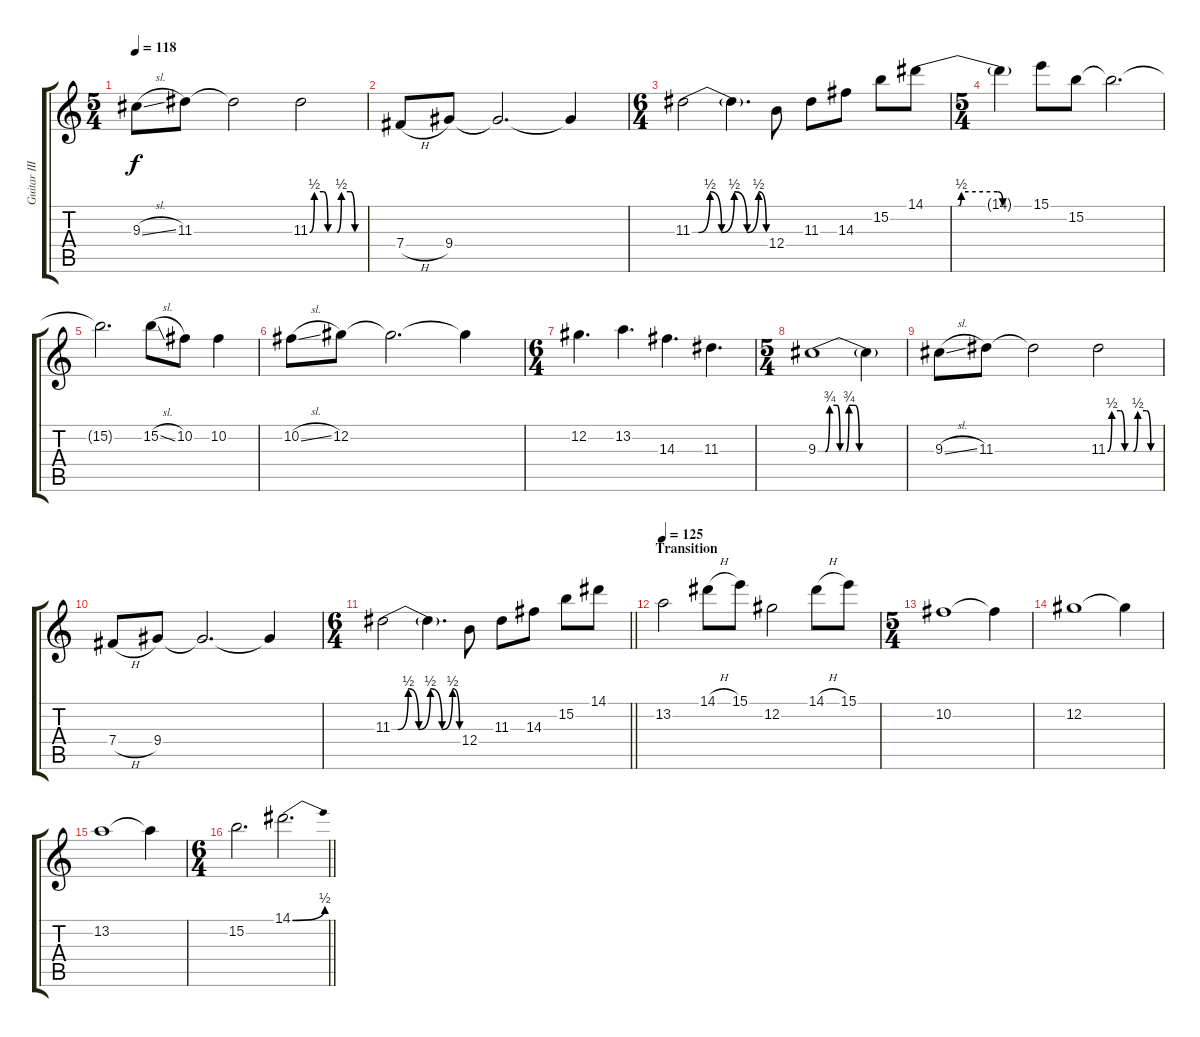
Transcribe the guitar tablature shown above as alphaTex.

\track ("Guitar III" "Guitar III") {instrument distortionguitar}
\staff {score tabs}
\tuning (Db4 Ab3 E3 B2 Gb2 Db2) {hide}
\ts (5 4)
\tempo 118
\clef g2
\ks c
9.3{sl}.8{dy f} 11.3.8 11.3{t}.2 11.3{be (custom 0 0 5 2 15 2 20 0 30 0 35 2 45 2 50 0 60 0)}.2 |
7.4{h}.8 9.4.8 9.4{t}.2{d} 9.4{t}.4 |
\ts (6 4)
11.3{be (custom 0 0 5 0 14 2 23 0 33 2 43 0 52 2 58 0 60 0)}.2 11.3{t}.4{d} 12.4.8 11.3.8 14.3.8 15.2.8 14.1{be (custom 0 0 18 0 20 2 40 2 43 0 60 0)}.8 |
\ts (5 4)
14.1{t}.4 15.1.8 15.2.8 15.2{t}.2{d volume 4} |
15.2{t}.2{d} 15.2{sl}.8{volume 10} 10.2.8 10.2.4 |
10.2{sl}.8 12.2.8 12.2{t}.2{d} 12.2{t}.4 |
\ts (6 4)
12.2.4{d} 13.2.4{d} 14.3.4{d} 11.3.4{d} |
\ts (5 4)
9.3{be (custom 0 0 5 0 8 3 13 3 15 0 19 0 21 3 25 3 28 0 60 0)}.1 9.3{t}.4 |
9.3{sl}.8 11.3.8 11.3{t}.2 11.3{be (custom 0 0 5 2 15 2 20 0 30 0 35 2 45 2 50 0 60 0)}.2 |
7.4{h}.8 9.4.8 9.4{t}.2{d} 9.4{t}.4 |
\ts (6 4)
\barLineRight lightlight
11.3{be (custom 0 0 5 0 14 2 23 0 33 2 43 0 52 2 58 0 60 0)}.2 11.3{t}.4{d} 12.4.8 11.3.8 14.3.8 15.2.8 14.1.8 |
\section ("" "Transition")
\tempo 125
13.2.2 14.1{h}.8 15.1.8 12.2.2 14.1{h}.8 15.1.8 |
\ts (5 4)
10.2.1 10.2{t}.4 |
12.2.1 12.2{t}.4 |
13.2.1 13.2{t}.4 |
\ts (6 4)
\barLineRight lightlight
15.2.2{d} 14.1{be (bend 0 0 60 2)}.2{d}
